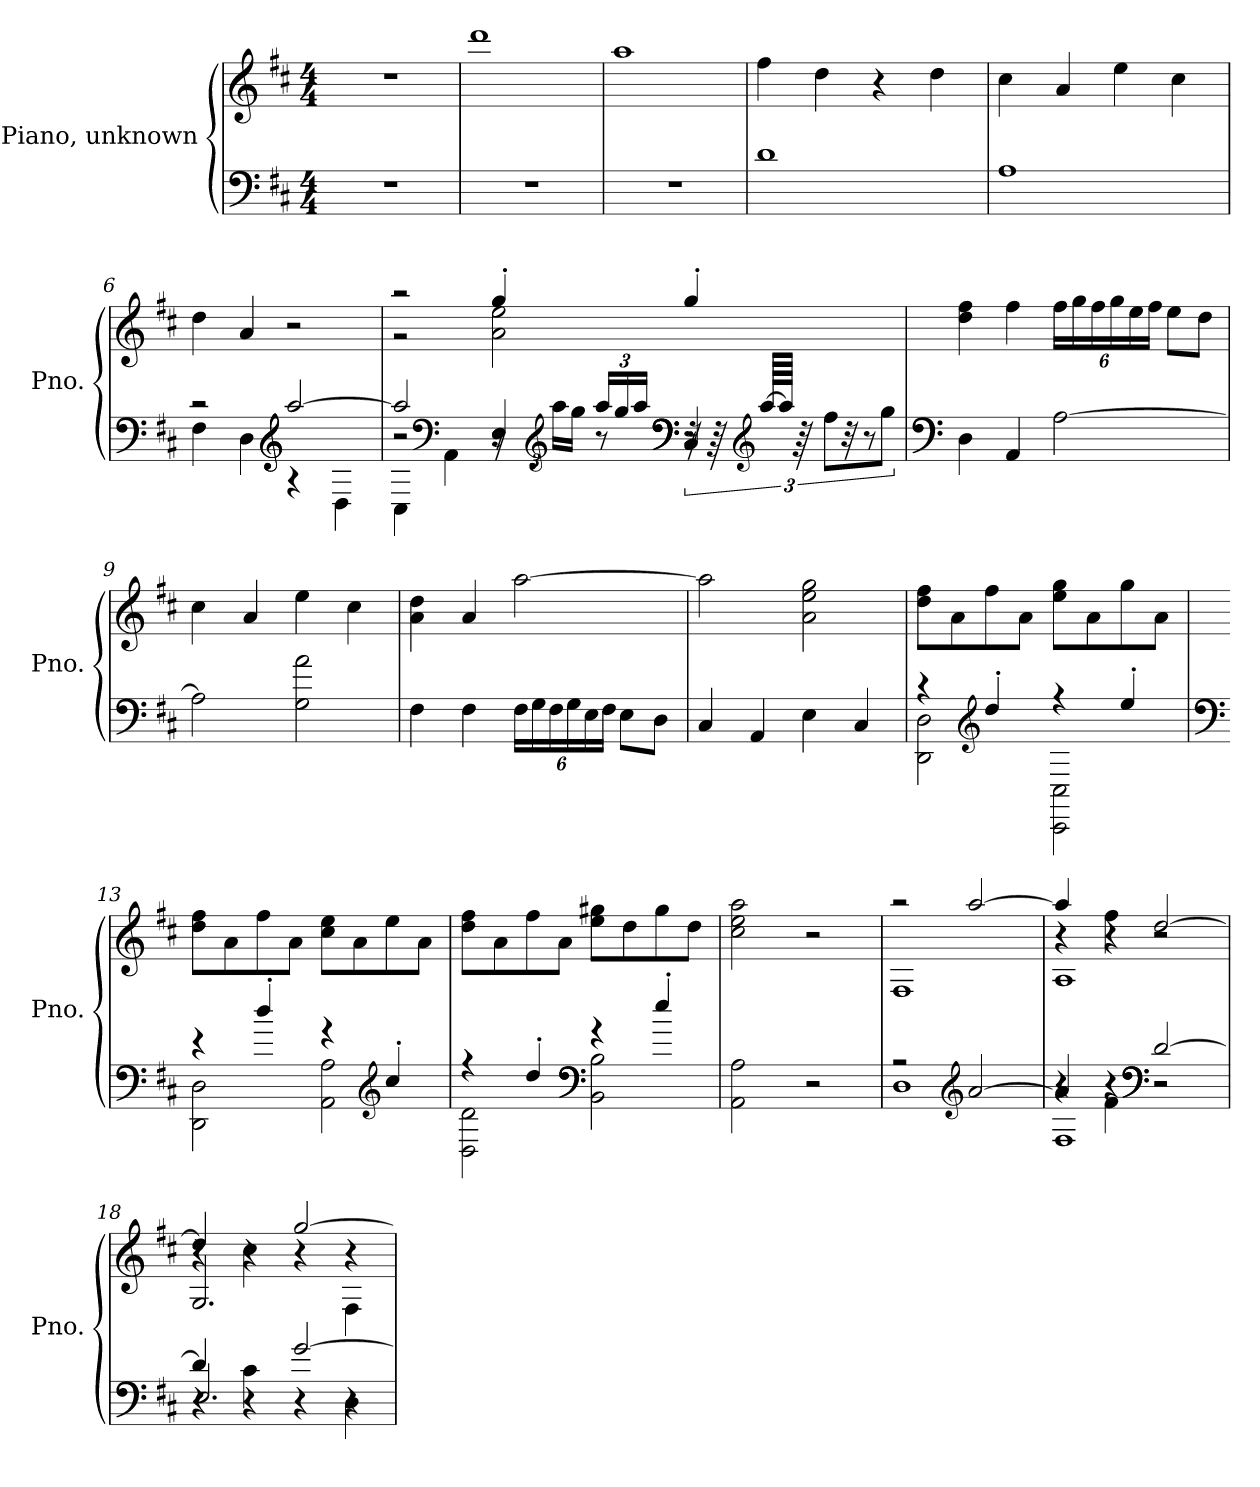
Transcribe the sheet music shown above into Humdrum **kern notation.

**kern	**kern
*part1	*part1
*staff2	*staff1
*I"Piano, unknown	*
*I'Pno.	*
*clefF4	*clefG2
*k[f#c#]	*k[f#c#]
*M4/4	*M4/4
*MM120	*MM120
=1	=1
1r	1r
=2	=2
1r	1ddd
=3	=3
1r	1aa
=4	=4
1d	4ff#\
.	4dd\
.	4r
.	4dd\
=5	=5
1A	4cc#\
.	4a/
.	4ee\
.	4cc#\
=6	=6
*^	*
2r	4F#\	4dd\
.	4D\	4a/
*clefG2	*	*
[2aa/	4r	2r
.	4D\	.
!!LO:LB:g=z
=7	=7	=7
*	*^	*^
2aa/]	4C#\	2r	2r	2r
*clefF4	*	*	*	*
.	4AA\	.	.	.
8r	24r	4E/	4gg'/	2a\ 2ee\
*clefG2	*	*	*	*
.	24aa\LL	.	.	.
.	24gg\JJ	.	.	.
*Xbrackettup	*	*	*	*
24aa/LL	8r	.	.	.
24gg/	.	.	.	.
24aa/JJ	.	.	.	.
*clefF4	*	*	*	*
*	*brackettup	*	*	*
32r	12r	4C#/	4gg'/	.
64r	.	.	.	.
*clefG2	*	*	*	*
[64aa/LLLL	.	.	.	.
64aa/JJJJ]	.	.	.	.
64r	.	.	.	.
.	12ff#\L	.	.	.
32r	.	.	.	.
8r	.	.	.	.
.	12gg\J	.	.	.
*v	*v	*v	*	*
*	*v	*v
=8	=8
*clefF4	*
4D\	4dd\ 4ff#\
4AA/	4ff#\
*	*Xbrackettup
[2A\	24ff#\LL
.	24gg\
.	24ff#\
.	24gg\
.	24ee\
.	24ff#\JJ
.	8ee\L
.	8dd\J
=9	=9
2A\]	4cc#\
.	4a/
2G\ 2a\	4ee\
.	4cc#\
!!LO:LB:g=z
=10	=10
4F#\	4a\ 4dd\
4F#\	4a/
*Xbrackettup	*
24F#\LL	[2aa\
24G\	.
24F#\	.
24G\	.
24E\	.
24F#\JJ	.
8E\L	.
8D\J	.
=11	=11
4C#/	2aa\]
4AA/	.
4E\	2a\ 2ee\ 2gg\
4C#/	.
=12	=12
*^	*
4r	2DD\ 2D\	8dd\ 8ff#\L
.	.	8a\
*clefG2	*	*
4dd'/	.	8ff#\
.	.	8a\J
4r	2CC#\ 2C#\	8ee\ 8gg\L
.	.	8a\
4ee'/	.	8gg\
.	.	8a\J
=13	=13	=13
*clefF4	*	*
4r	2DD\ 2D\	8dd\ 8ff#\L
.	.	8a\
4dd'/	.	8ff#\
.	.	8a\J
4r	2AA\ 2A\	8cc#\ 8ee\L
.	.	8a\
*clefG2	*	*
4cc#'/	.	8ee\
.	.	8a\J
!!LO:LB:g=z
=14	=14	=14
4r	2D\ 2d\	8dd\ 8ff#\L
.	.	8a\
4dd'/	.	8ff#\
.	.	8a\J
*clefF4	*	*
4r	2BB\ 2B\	8ee\ 8gg#X\L
.	.	8dd\
4ee'/	.	8gg#\
.	.	8dd\J
*v	*v	*
=15	=15
2AA\ 2A\	2cc#\ 2ee\ 2aa\
2r	2r
=16	=16
*^	*^
2r	1D	2r	1F#
*clefG2	*	*	*
[2a/	.	[2aa/	.
=17	=17	=17	=17
*	*^	*	*^
4a/]	4r	1F#	4aa/]	4r	1A
4r	4f#\	.	4r	4ff#\	.
*clefF4	*	*	*	*	*
[2d/	2r	.	[2dd/	2r	.
=18	=18	=18	=18	=18	=18
4d/]	4r	2.E/	4dd/]	4r	2.G/
4r	4c#\	.	4r	4cc#\	.
[2g/	4r	.	[2gg/	4r	.
.	4D\	4r	.	4F#\	4r
*v	*v	*v	*	*	*
*	*v	*v	*v
=	=
*-	*-
